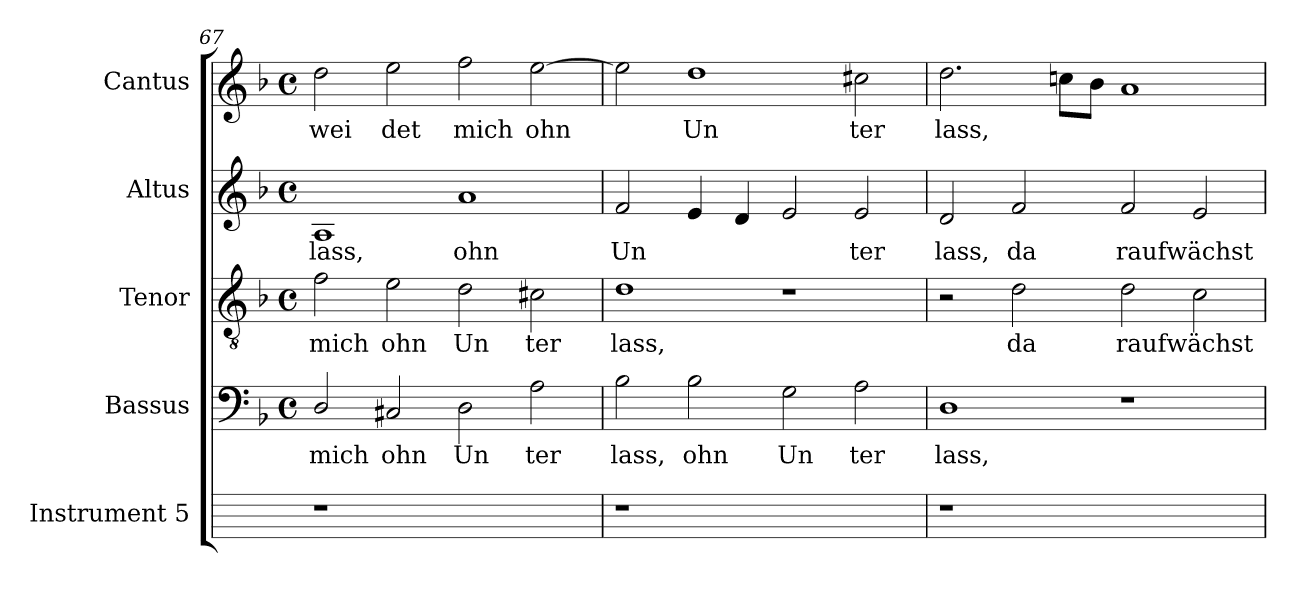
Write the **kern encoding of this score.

**kern	**kern	**text	**kern	**text	**kern	**text	**kern	**text
*part5	*part4	*part4	*part3	*part3	*part2	*part2	*part1	*part1
*staff5	*staff4	*staff4	*staff3	*staff3	*staff2	*staff2	*staff1	*staff1
*I"Instrument 5	*I"Bassus	*	*I"Tenor	*	*I"Altus	*	*I"Cantus	*
*	*clefF4	*	*clefGv2	*	*clefG2	*	*clefG2	*
*	*k[b-]	*	*k[b-]	*	*k[b-]	*	*k[b-]	*
*	*F:	*	*F:	*	*F:	*	*F:	*
*	*M4/4	*	*M4/4	*	*M4/4	*	*M4/4	*
*	*met(c)	*	*met(c)	*	*met(c)	*	*met(c)	*
=67	=67	=67	=67	=67	=67	=67	=67	=67
!	!	!LO:LY:b:cj	!	!LO:LY:b:cj	!	!LO:LY:b:cj	!	!LO:LY:b:cj
1r	2D/	mich	2f\	mich	1A	lass,	2dd\	wei
!	!	!LO:LY:b:cj	!	!LO:LY:b:cj	!	!	!	!LO:LY:b:cj
.	2C#X/	ohn	2e\	ohn	.	.	2ee\	det
!	!	!LO:LY:b:cj	!	!LO:LY:b:cj	!	!LO:LY:b:cj	!	!LO:LY:b:cj
1ryy	2D\	Un	2d\	Un	1a	ohn	2ff\	mich
!	!	!LO:LY:b:cj	!	!LO:LY:b:cj	!	!	!	!LO:LY:b
.	2A\	ter	2c#X\	ter	.	.	[>2ee\	ohn
=68	=68	=68	=68	=68	=68	=68	=68	=68
!	!	!LO:LY:b:cj	!	!LO:LY:b:cj	!	!LO:LY:b	!	!
1r	2B-\	lass,	1d	lass,	2f/	Un	2ee\]	.
!	!	!LO:LY:b:cj	!	!	!	!	!	!LO:LY:b:cj
.	2B-\	ohn	.	.	4e/	.	1dd	Un
.	.	.	.	.	4d/	.	.	.
!	!	!LO:LY:b:cj	!	!	!	!	!	!
1ryy	2G\	Un	1r	.	2e/	.	.	.
!	!	!LO:LY:b:cj	!	!	!	!LO:LY:b:cj	!	!LO:LY:b:cj
.	2A\	ter	.	.	2e/	ter	2cc#X\	ter
=69	=69	=69	=69	=69	=69	=69	=69	=69
!	!	!LO:LY:b:cj	!	!	!	!LO:LY:b:cj	!	!LO:LY:b
1r	1D	lass,	2r	.	2d/	lass,	2.dd\	lass,
!	!	!	!	!LO:LY:b:cj	!	!LO:LY:b:cj	!	!
.	.	.	2d\	da	2f/	da	.	.
.	.	.	.	.	.	.	8ccn\L	.
.	.	.	.	.	.	.	8b-\J	.
!	!	!	!	!LO:LY:b	!	!LO:LY:b	!	!
1ryy	1r	.	2d\	raufwächst	2f/	raufwächst	1a	.
.	.	.	2c\	.	2e/	.	.	.
=	=	=	=	=	=	=	=	=
*-	*-	*-	*-	*-	*-	*-	*-	*-
